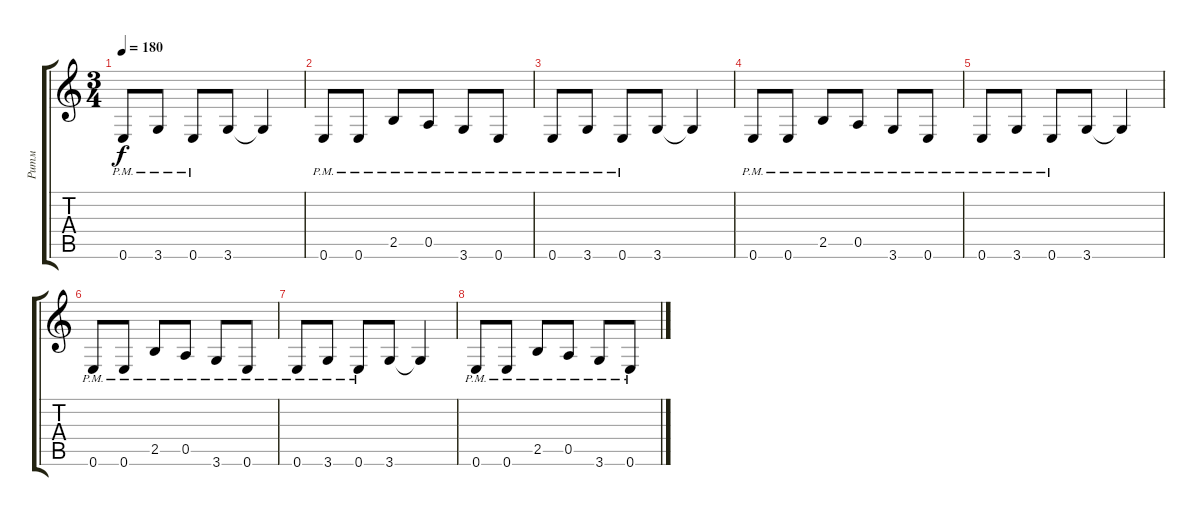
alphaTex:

\track ("Ритм" "Ритм") {instrument distortionguitar}
\staff {score tabs}
\tuning (E4 B3 G3 D3 A2 E2) {hide}
\ts (3 4)
\tempo 180
\clef g2
\ks c
0.6{pm}.8{dy f} 3.6{pm}.8 0.6{pm}.8 3.6.8 3.6{t}.4 |
0.6{pm}.8 0.6{pm}.8 2.5{pm}.8 0.5{pm}.8 3.6{pm}.8 0.6{pm}.8 |
0.6{pm}.8 3.6{pm}.8 0.6{pm}.8 3.6.8 3.6{t}.4 |
0.6{pm}.8 0.6{pm}.8 2.5{pm}.8 0.5{pm}.8 3.6{pm}.8 0.6{pm}.8 |
0.6{pm}.8 3.6{pm}.8 0.6{pm}.8 3.6.8 3.6{t}.4 |
0.6{pm}.8 0.6{pm}.8 2.5{pm}.8 0.5{pm}.8 3.6{pm}.8 0.6{pm}.8 |
0.6{pm}.8 3.6{pm}.8 0.6{pm}.8 3.6.8 3.6{t}.4 |
0.6{pm}.8 0.6{pm}.8 2.5{pm}.8 0.5{pm}.8 3.6{pm}.8 0.6{pm}.8
